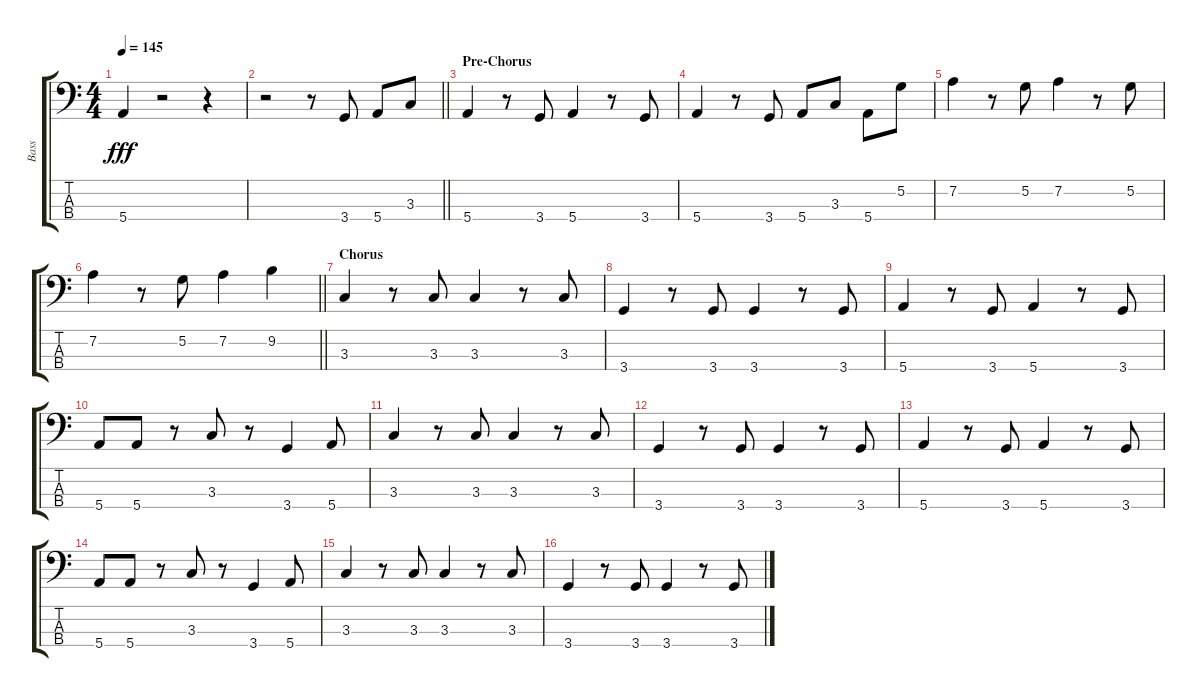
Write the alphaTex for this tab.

\track ("Bass" "Bass") {instrument electricbasspick}
\staff {score tabs}
\tuning (G2 D2 A1 E1) {hide}
\ts (4 4)
\tempo 145
\clef f4
\ks c
5.4.4{dy fff} r.2 r.4 |
\barLineRight lightlight
r.2 r.8 3.4.8 5.4.8 3.3.8 |
\section ("" "Pre-Chorus")
5.4.4 r.8 3.4.8 5.4.4 r.8 3.4.8 |
5.4.4 r.8 3.4.8 5.4.8 3.3.8 5.4.8 5.2.8 |
7.2.4 r.8 5.2.8 7.2.4 r.8 5.2.8 |
\barLineRight lightlight
7.2.4 r.8 5.2.8 7.2.4 9.2.4 |
\section ("" "Chorus")
3.3.4 r.8 3.3.8 3.3.4 r.8 3.3.8 |
3.4.4 r.8 3.4.8 3.4.4 r.8 3.4.8 |
5.4.4 r.8 3.4.8 5.4.4 r.8 3.4.8 |
5.4.8 5.4.8 r.8 3.3.8 r.8 3.4.4 5.4.8 |
3.3.4 r.8 3.3.8 3.3.4 r.8 3.3.8 |
3.4.4 r.8 3.4.8 3.4.4 r.8 3.4.8 |
5.4.4 r.8 3.4.8 5.4.4 r.8 3.4.8 |
5.4.8 5.4.8 r.8 3.3.8 r.8 3.4.4 5.4.8 |
3.3.4 r.8 3.3.8 3.3.4 r.8 3.3.8 |
3.4.4 r.8 3.4.8 3.4.4 r.8 3.4.8
